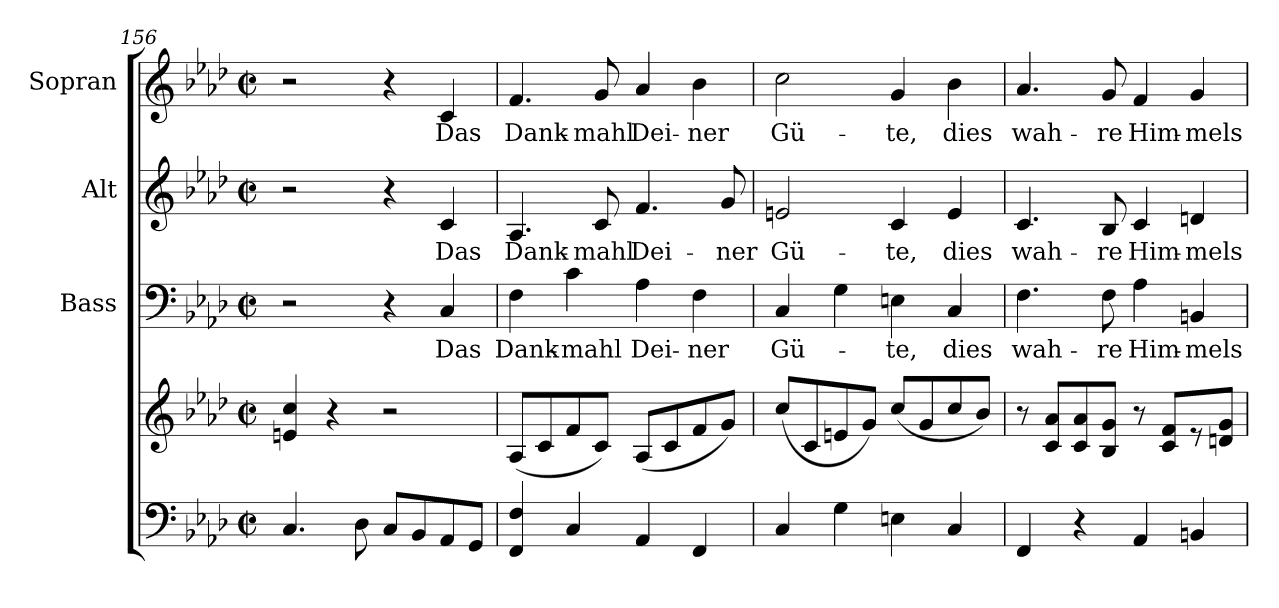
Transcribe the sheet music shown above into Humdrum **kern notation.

**kern	**kern	**kern	**text	**kern	**text	**kern	**text
*part4	*part4	*part3	*part3	*part2	*part2	*part1	*part1
*staff5	*staff4	*staff3	*staff3	*staff2	*staff2	*staff1	*staff1
*	*	*I"Bass	*	*I"Alt	*	*I"Sopran	*
!!LO:LB:g=z
*clefF4	*clefG2	*clefF4	*	*clefG2	*	*clefG2	*
*k[b-e-a-d-]	*k[b-e-a-d-]	*k[b-e-a-d-]	*	*k[b-e-a-d-]	*	*k[b-e-a-d-]	*
*A-:	*A-:	*A-:	*	*A-:	*	*A-:	*
*M2/2	*M2/2	*M2/2	*	*M2/2	*	*M2/2	*
*met(c|)	*met(c|)	*met(c|)	*	*met(c|)	*	*met(c|)	*
=156	=156	=156	=156	=156	=156	=156	=156
4.C/	4en/ 4cc/	2r	.	2r	.	2r	.
.	4r	.	.	.	.	.	.
8D-\	.	.	.	.	.	.	.
8C/L	2r	4r	.	4r	.	4r	.
8BB-/	.	.	.	.	.	.	.
!	!	!	!LO:LY:b	!	!LO:LY:b	!	!LO:LY:b
8AA-/	.	4C/	Das	4c/	Das	4c/	Das
8GG/J	.	.	.	.	.	.	.
=157	=157	=157	=157	=157	=157	=157	=157
!	!	!	!LO:LY:b	!	!LO:LY:b	!	!LO:LY:b
4FF/ 4F/	(<8A-/L	4F\	Dank-	4.A-/	Dank-	4.f/	Dank-
.	8c/	.	.	.	.	.	.
!	!	!	!LO:LY:b	!	!	!	!
4C/	8f/	4c\	-mahl	.	.	.	.
!	!	!	!	!	!LO:LY:b	!	!LO:LY:b
.	8c/J)	.	.	8c/	-mahl	8g/	-mahl
!	!	!	!LO:LY:b	!	!LO:LY:b	!	!LO:LY:b
4AA-/	(<8A-/L	4A-\	Dei-	4.f/	Dei-	4a-/	Dei-
.	8c/	.	.	.	.	.	.
!	!	!	!LO:LY:b	!	!	!	!LO:LY:b
4FF/	8f/	4F\	-ner	.	.	4b-\	-ner
!	!	!	!	!	!LO:LY:b	!	!
.	8g/J)	.	.	8g/	-ner	.	.
=158	=158	=158	=158	=158	=158	=158	=158
!	!	!	!LO:LY:b	!	!LO:LY:b	!	!LO:LY:b
4C/	(<8cc/L	4C/	Gü-	2en/	Gü-	2cc\	Gü-
.	8c/	.	.	.	.	.	.
4G\	8en/	4G\	.	.	.	.	.
.	8g/J)	.	.	.	.	.	.
!	!	!	!LO:LY:b	!	!LO:LY:b	!	!LO:LY:b
4En\	(<8cc/L	4En\	-te,	4c/	-te,	4g/	-te,
.	8g/	.	.	.	.	.	.
!	!	!	!LO:LY:b	!	!LO:LY:b	!	!LO:LY:b
4C/	8cc/	4C/	dies	4e/	dies	4b-\	dies
.	8b-/J)	.	.	.	.	.	.
=159	=159	=159	=159	=159	=159	=159	=159
!	!	!	!LO:LY:b	!	!LO:LY:b	!	!LO:LY:b
4FF/	8r	4.F\	wah-	4.c/	wah-	4.a-/	wah-
.	8c/ 8a-/L	.	.	.	.	.	.
4r	8c/ 8a-/	.	.	.	.	.	.
!	!	!	!LO:LY:b	!	!LO:LY:b	!	!LO:LY:b
.	8B-/ 8g/J	8F\	-re	8B-/	-re	8g/	-re
!	!	!	!LO:LY:b	!	!LO:LY:b	!	!LO:LY:b
4AA-/	8r	4A-\	Him-	4c/	Him-	4f/	Him-
.	8c/ 8f/L	.	.	.	.	.	.
!	!	!	!LO:LY:b	!	!LO:LY:b	!	!LO:LY:b
4BBn/	8r	4BBn/	-mels-	4dn/	-mels-	4g/	-mels-
.	8dn/ 8g/J	.	.	.	.	.	.
=	=	=	=	=	=	=	=
*-	*-	*-	*-	*-	*-	*-	*-
